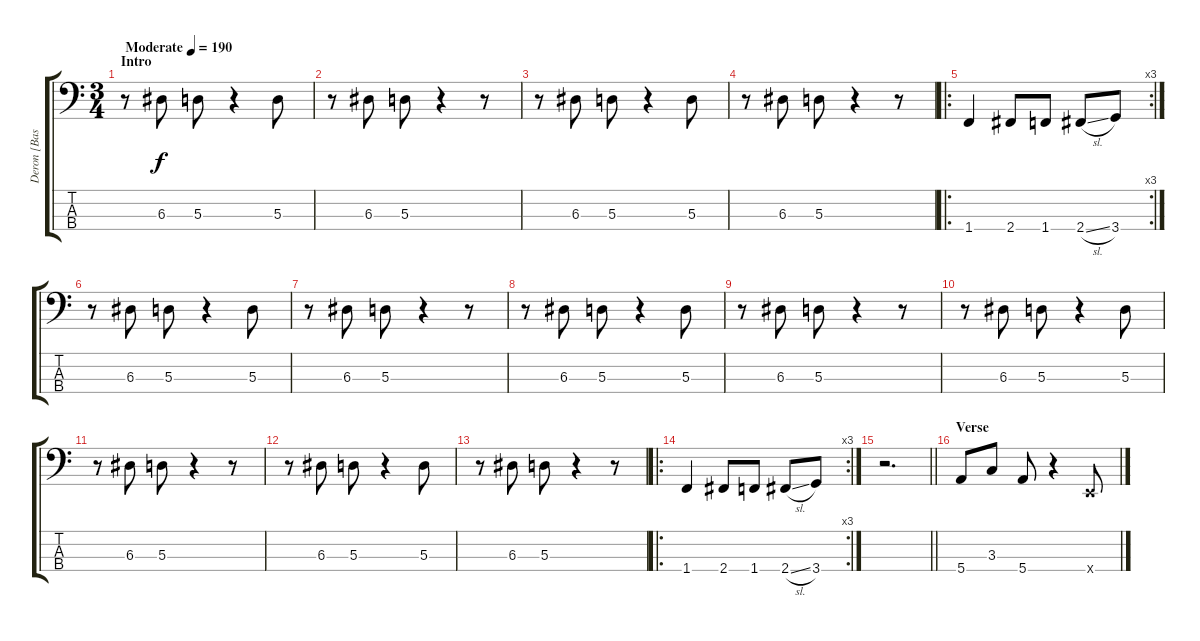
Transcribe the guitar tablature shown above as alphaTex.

\track ("Deron [Bass]" "Deron [Bas") {instrument electricbasspick}
\staff {score tabs}
\tuning (G2 D2 A1 E1) {hide}
\ts (3 4)
\section ("" "Intro")
\tempo (190 "Moderate")
\clef f4
\ks c
r.8{dy f instrument electricbasspick} 6.3.8 5.3.8 r.4 5.3.8 |
r.8 6.3.8 5.3.8 r.4 r.8 |
r.8 6.3.8 5.3.8 r.4 5.3.8 |
r.8 6.3.8 5.3.8 r.4 r.8 |
\ro
\rc 3
1.4.4 2.4.8 1.4.8 2.4{sl}.8 3.4.8 |
r.8 6.3.8 5.3.8 r.4 5.3.8 |
r.8 6.3.8 5.3.8 r.4 r.8 |
r.8 6.3.8 5.3.8 r.4 5.3.8 |
r.8 6.3.8 5.3.8 r.4 r.8 |
r.8 6.3.8 5.3.8 r.4 5.3.8 |
r.8 6.3.8 5.3.8 r.4 r.8 |
r.8 6.3.8 5.3.8 r.4 5.3.8 |
r.8 6.3.8 5.3.8 r.4 r.8 |
\ro
\rc 3
1.4.4 2.4.8 1.4.8 2.4{sl}.8 3.4.8 |
\barLineRight lightlight
r.2{d} |
\section ("" "Verse")
5.4.8 3.3.8 5.4.8 r.4 0.4{x}.8
